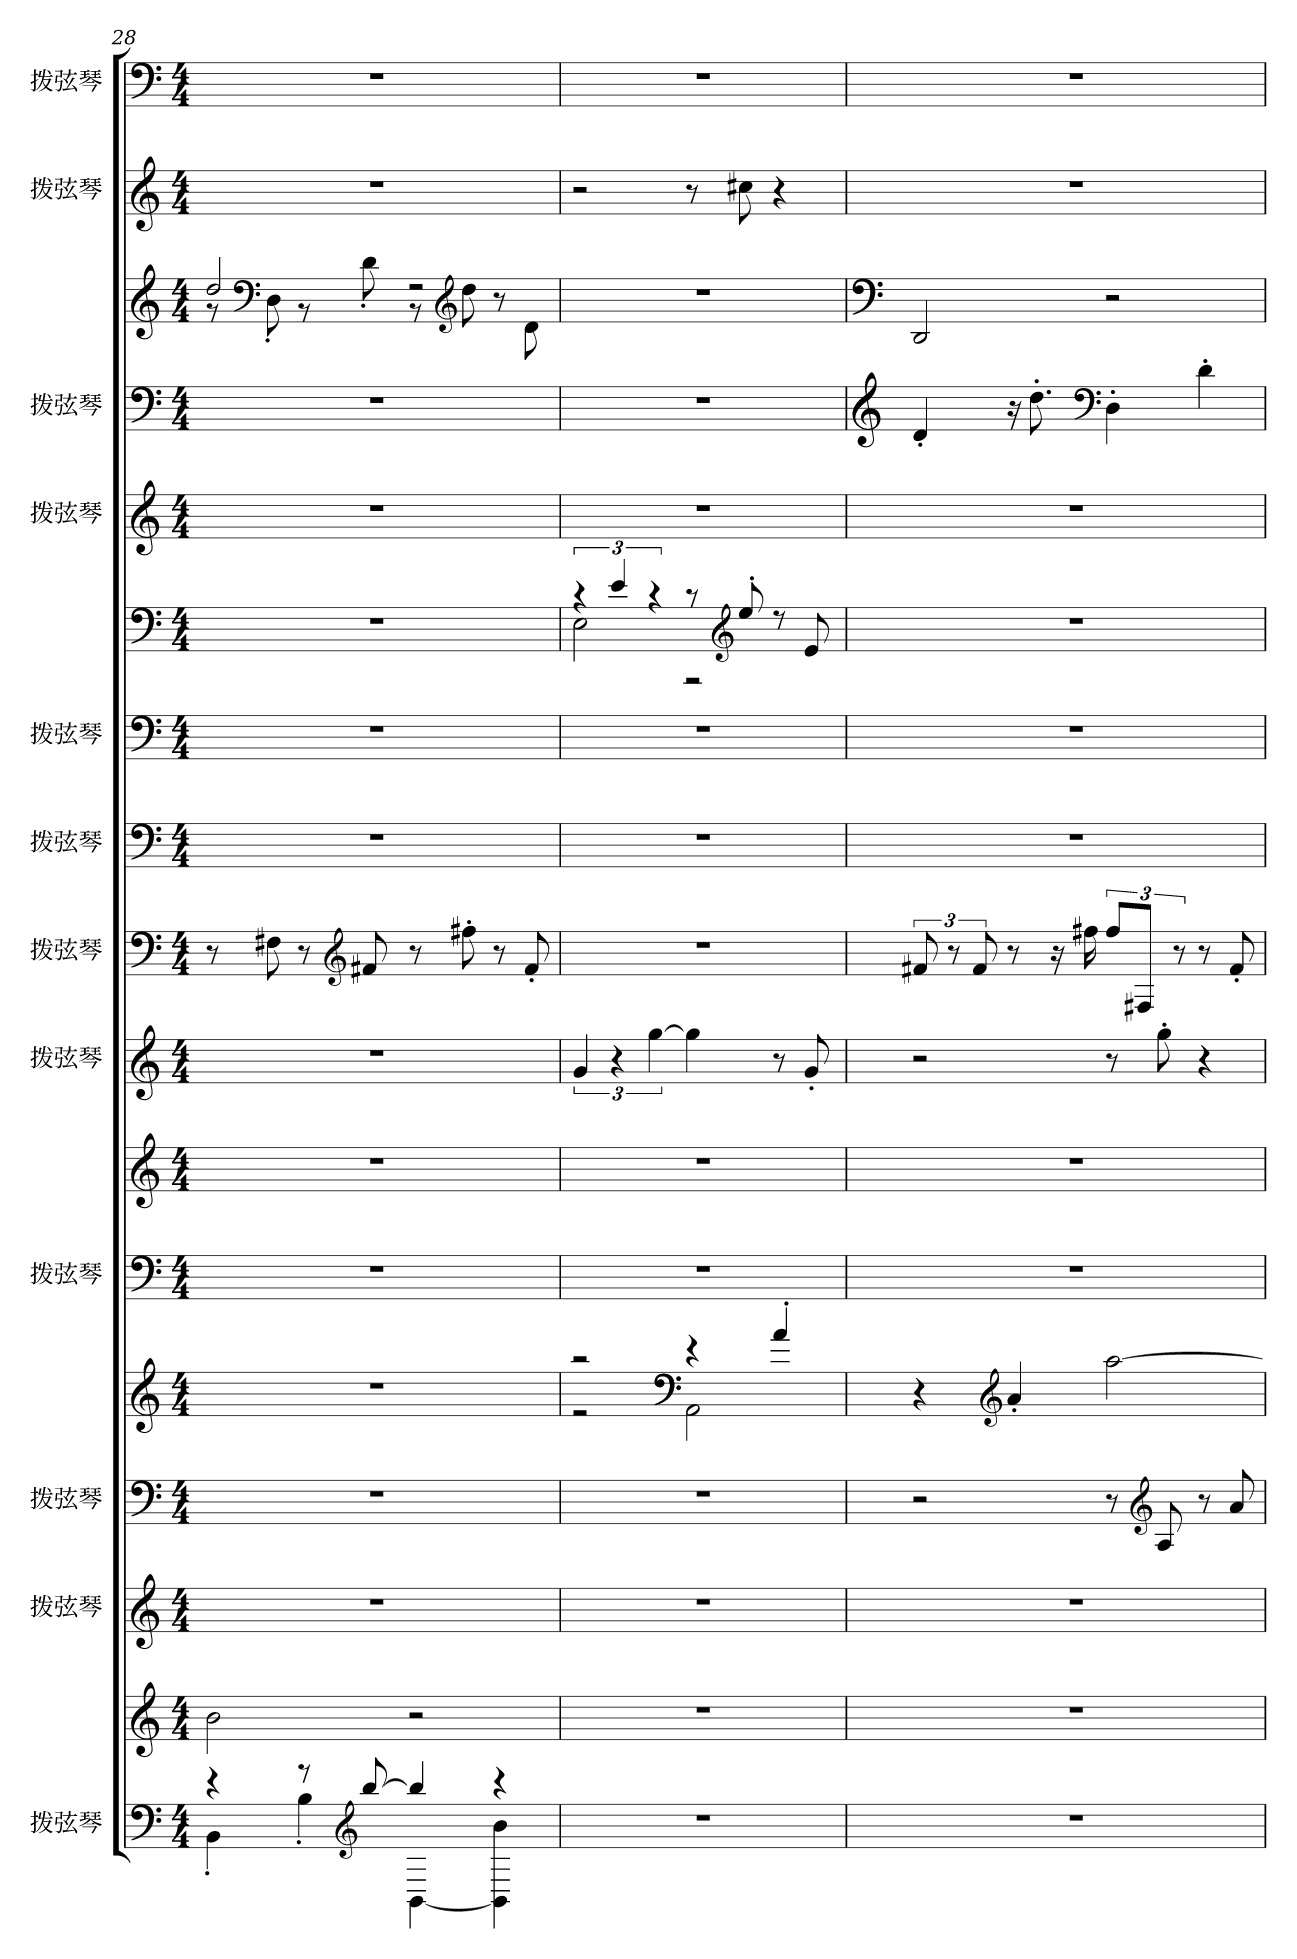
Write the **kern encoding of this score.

**kern	**kern	**kern	**kern	**kern	**kern	**kern	**kern	**kern	**kern	**kern	**kern	**kern	**kern	**kern	**kern	**kern
*part12	*part12	*part11	*part10	*part10	*part9	*part9	*part8	*part7	*part6	*part5	*part5	*part4	*part3	*part3	*part2	*part1
*staff17	*staff16	*staff15	*staff14	*staff13	*staff12	*staff11	*staff10	*staff9	*staff8	*staff7	*staff6	*staff5	*staff4	*staff3	*staff2	*staff1
*I"拨弦琴	*	*I"拨弦琴	*I"拨弦琴	*	*I"拨弦琴	*	*I"拨弦琴	*I"拨弦琴	*I"拨弦琴	*I"拨弦琴	*	*I"拨弦琴	*I"拨弦琴	*	*I"拨弦琴	*I"拨弦琴
*clefF4	*clefG2	*clefG2	*clefF4	*clefG2	*clefF4	*clefG2	*clefG2	*clefF4	*clefF4	*clefF4	*clefF4	*clefG2	*clefF4	*clefG2	*clefG2	*clefF4
*k[]	*k[]	*k[]	*k[]	*k[]	*k[]	*k[]	*k[]	*k[]	*k[]	*k[]	*k[]	*k[]	*k[]	*k[]	*k[]	*k[]
*M4/4	*M4/4	*M4/4	*M4/4	*M4/4	*M4/4	*M4/4	*M4/4	*M4/4	*M4/4	*M4/4	*M4/4	*M4/4	*M4/4	*M4/4	*M4/4	*M4/4
=28	=28	=28	=28	=28	=28	=28	=28	=28	=28	=28	=28	=28	=28	=28	=28	=28
*^	*	*	*	*	*	*	*	*	*	*	*	*	*	*^	*	*
4r	4BB'\	2b\	1r	1r	1r	1r	1r	1r	8r	1r	1r	1r	1r	1r	2dd/	8r	1r	1r
*	*	*	*	*	*	*	*	*	*	*	*	*	*	*	*clefF4	*	*	*
.	.	.	.	.	.	.	.	.	8F#X\	.	.	.	.	.	.	8D'\	.	.
8r	4B'\	.	.	.	.	.	.	.	8r	.	.	.	.	.	.	8r	.	.
*clefG2	*	*	*	*	*	*	*	*	*clefG2	*	*	*	*	*	*	*	*	*
[8bb/	.	.	.	.	.	.	.	.	8f#X/	.	.	.	.	.	.	8d'\	.	.
4bb/]	[4BB\	2r	.	.	.	.	.	.	8r	.	.	.	.	.	2r	8r	.	.
*	*	*	*	*	*	*	*	*	*	*	*	*	*	*	*clefG2	*	*	*
.	.	.	.	.	.	.	.	.	8ff#X'\	.	.	.	.	.	.	8dd\	.	.
4r	4BB\] 4b\	.	.	.	.	.	.	.	8r	.	.	.	.	.	.	8r	.	.
.	.	.	.	.	.	.	.	.	8f#'/	.	.	.	.	.	.	8d\	.	.
*v	*v	*	*	*	*	*	*	*	*	*	*	*	*	*	*v	*v	*	*
!!LO:PB:g=z
=29	=29	=29	=29	=29	=29	=29	=29	=29	=29	=29	=29	=29	=29	=29	=29	=29
*	*	*	*	*^	*	*	*	*	*	*	*^	*	*	*	*	*
1r	1r	1r	1r	2r	2r	1r	1r	6g/	1r	1r	1r	6r	2E\	1r	1r	1r	2r	1r
.	.	.	.	.	.	.	.	6r	.	.	.	6e/	.	.	.	.	.	.
.	.	.	.	.	.	.	.	[6gg\	.	.	.	6r	.	.	.	.	.	.
*	*	*	*	*clefF4	*	*	*	*	*	*	*	*	*	*	*	*	*	*
.	.	.	.	4r	2AA\	.	.	4gg\]	.	.	.	8r	2r	.	.	.	8r	.
*	*	*	*	*	*	*	*	*	*	*	*	*clefG2	*	*	*	*	*	*
.	.	.	.	.	.	.	.	.	.	.	.	8ee'/	.	.	.	.	8cc#X\	.
.	.	.	.	4a'/	.	.	.	8r	.	.	.	8r	.	.	.	.	4r	.
.	.	.	.	.	.	.	.	8g'/	.	.	.	8e/	.	.	.	.	.	.
*	*	*	*	*v	*v	*	*	*	*	*	*	*v	*v	*	*	*	*	*
=30	=30	=30	=30	=30	=30	=30	=30	=30	=30	=30	=30	=30	=30	=30	=30	=30
*	*	*	*	*	*	*	*	*	*	*	*	*	*clefG2	*clefF4	*	*
1r	1r	1r	2r	4r	1r	1r	2r	12f#X/	1r	1r	1r	1r	4d'/	2DD/	1r	1r
.	.	.	.	.	.	.	.	12r	.	.	.	.	.	.	.	.
.	.	.	.	.	.	.	.	12f#/	.	.	.	.	.	.	.	.
*	*	*	*	*clefG2	*	*	*	*	*	*	*	*	*	*	*	*
.	.	.	.	4a'/	.	.	.	8r	.	.	.	.	16r	.	.	.
.	.	.	.	.	.	.	.	.	.	.	.	.	8.dd'\	.	.	.
.	.	.	.	.	.	.	.	16r	.	.	.	.	.	.	.	.
.	.	.	.	.	.	.	.	16ff#X\	.	.	.	.	.	.	.	.
*	*	*	*	*	*	*	*	*	*	*	*	*	*clefF4	*	*	*
.	.	.	8r	[2aa\	.	.	8r	12ff#/L	.	.	.	.	4D'\	2r	.	.
.	.	.	.	.	.	.	.	12F#X/J	.	.	.	.	.	.	.	.
*	*	*	*clefG2	*	*	*	*	*	*	*	*	*	*	*	*	*
.	.	.	8A/	.	.	.	8gg'\	.	.	.	.	.	.	.	.	.
.	.	.	.	.	.	.	.	12r	.	.	.	.	.	.	.	.
.	.	.	8r	.	.	.	4r	8r	.	.	.	.	4d'\	.	.	.
.	.	.	8a/	.	.	.	.	8f#'/	.	.	.	.	.	.	.	.
=	=	=	=	=	=	=	=	=	=	=	=	=	=	=	=	=
*-	*-	*-	*-	*-	*-	*-	*-	*-	*-	*-	*-	*-	*-	*-	*-	*-
